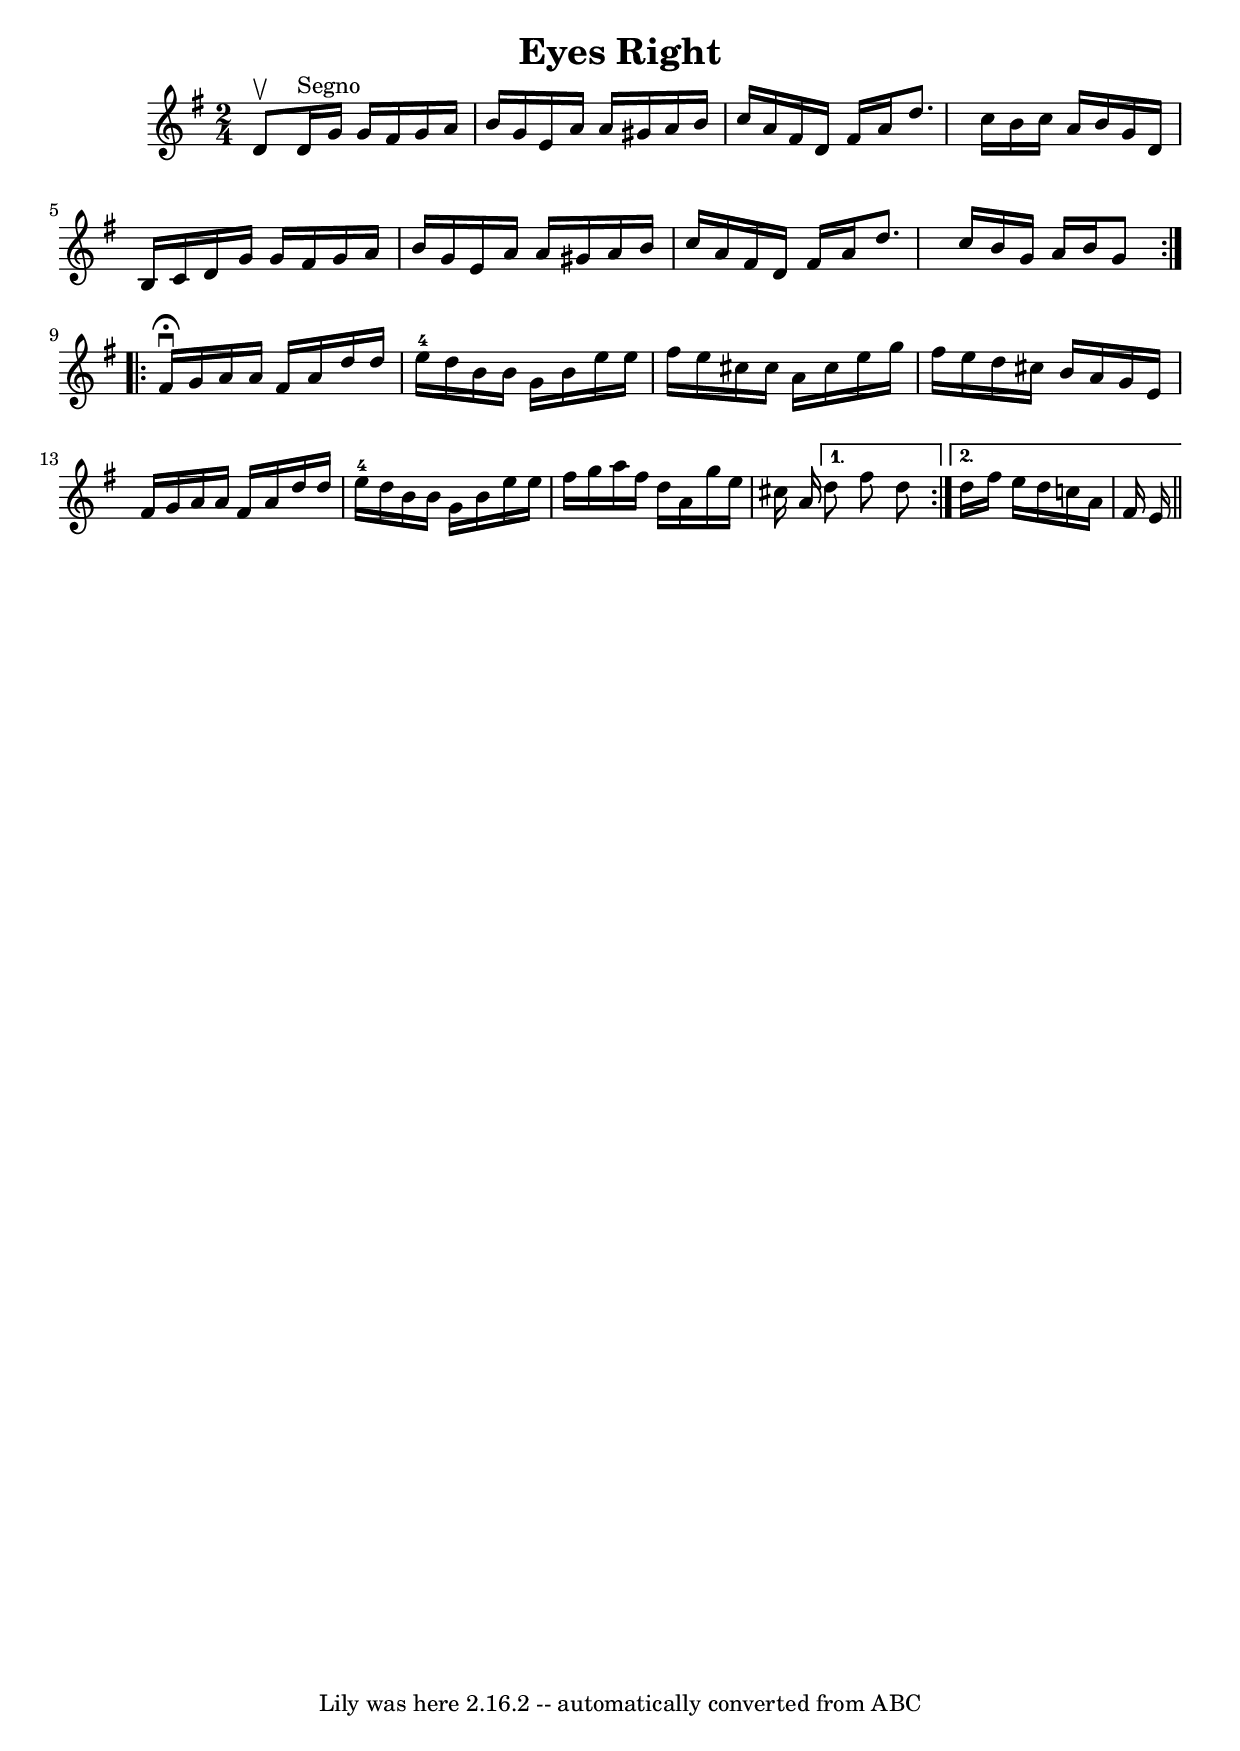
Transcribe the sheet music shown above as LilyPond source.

\version "2.16.2"
\include "Mammoth.ily"
\header {
	%% book = "Ryan's Mammoth Collection"
	crossRefNumber = "1"
	footnotes = ""
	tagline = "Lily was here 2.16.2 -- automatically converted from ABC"
	title = "Eyes Right"
}
voicedefault =  {


\repeat volta 2 {
\time 2/4 
\key g \major d'8^\upbow   |
 d'16^"Segno" g'16 g'16 
 fis'16 g'16 a'16 b'16 g'16  |
 e'16 a'16 a'16    
gis'16 a'16 b'16 c''16 a'16  |
 fis'16 d'16 fis'16    
a'16 d''8. c''16  |
 b'16 c''16 a'16 b'16 g'16    
d'16 b16 c'16  |
 d'16 g'16 g'16 fis'16 g'16    
a'16 b'16 g'16  |
 e'16 a'16 a'16 gis'16 a'16 b'16 
 c''16 a'16  |
 fis'16 d'16 fis'16 a'16 d''8. c''16 
 |
 b'16 g'16 a'16 b'16 g'8    } \repeat volta 2 {     
fis'16^\fermata^\downbow g'16  |
 a'16 a'16 fis'16 a'16    
d''16 d''16 e''16-4 d''16  |
 b'16 b'16 g'16 b'16   
 e''16 e''16 fis''16 e''16  |
 cis''16 cis''16 a'16    
cis''16 e''16 g''16 fis''16 e''16  |
 d''16 cis''16    
b'16 a'16 g'16 e'16 fis'16 g'16  |
 a'16 a'16    
fis'16 a'16 d''16 d''16 e''16-4 d''16  |
 b'16 b'16 
 g'16 b'16 e''16 e''16 fis''16 g''16  |
 a''16    
fis''16 d''16 a'16 g''16 e''16 cis''16 a'16  } \alternative{{ 
 d''8 fis''8 d''8  } { d''16 fis''16 e''16 d''16 c''!16    
a'16 fis'16 e'16      \bar "||"   }}
}

\score{
    <<

	\context Staff="default"
	{
	    \voicedefault 
	}

    >>
	\layout {
	}
	\midi {}
}
